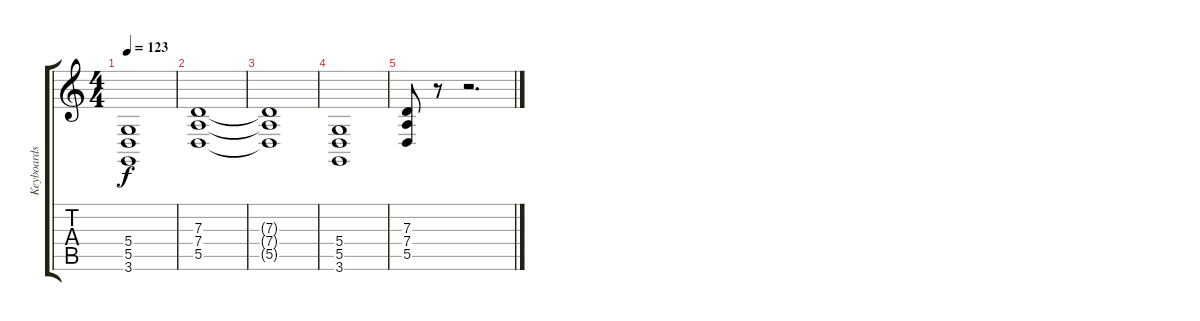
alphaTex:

\track ("Keyboards 2" "Keyboards ") {instrument stringensemble1}
\staff {score tabs}
\tuning (E4 B3 G3 D3 A2 E2) {hide}
\ts (4 4)
\tempo 123
\clef g2
\ks c
(5.4{t} 5.5{t} 3.6{t}).1{dy f} |
(7.3 7.4 5.5).1 |
(7.3{t} 7.4{t} 5.5{t}).1 |
(5.4 5.5 3.6).1 |
(7.3 7.4 5.5).8 r.8 r.2{d}
